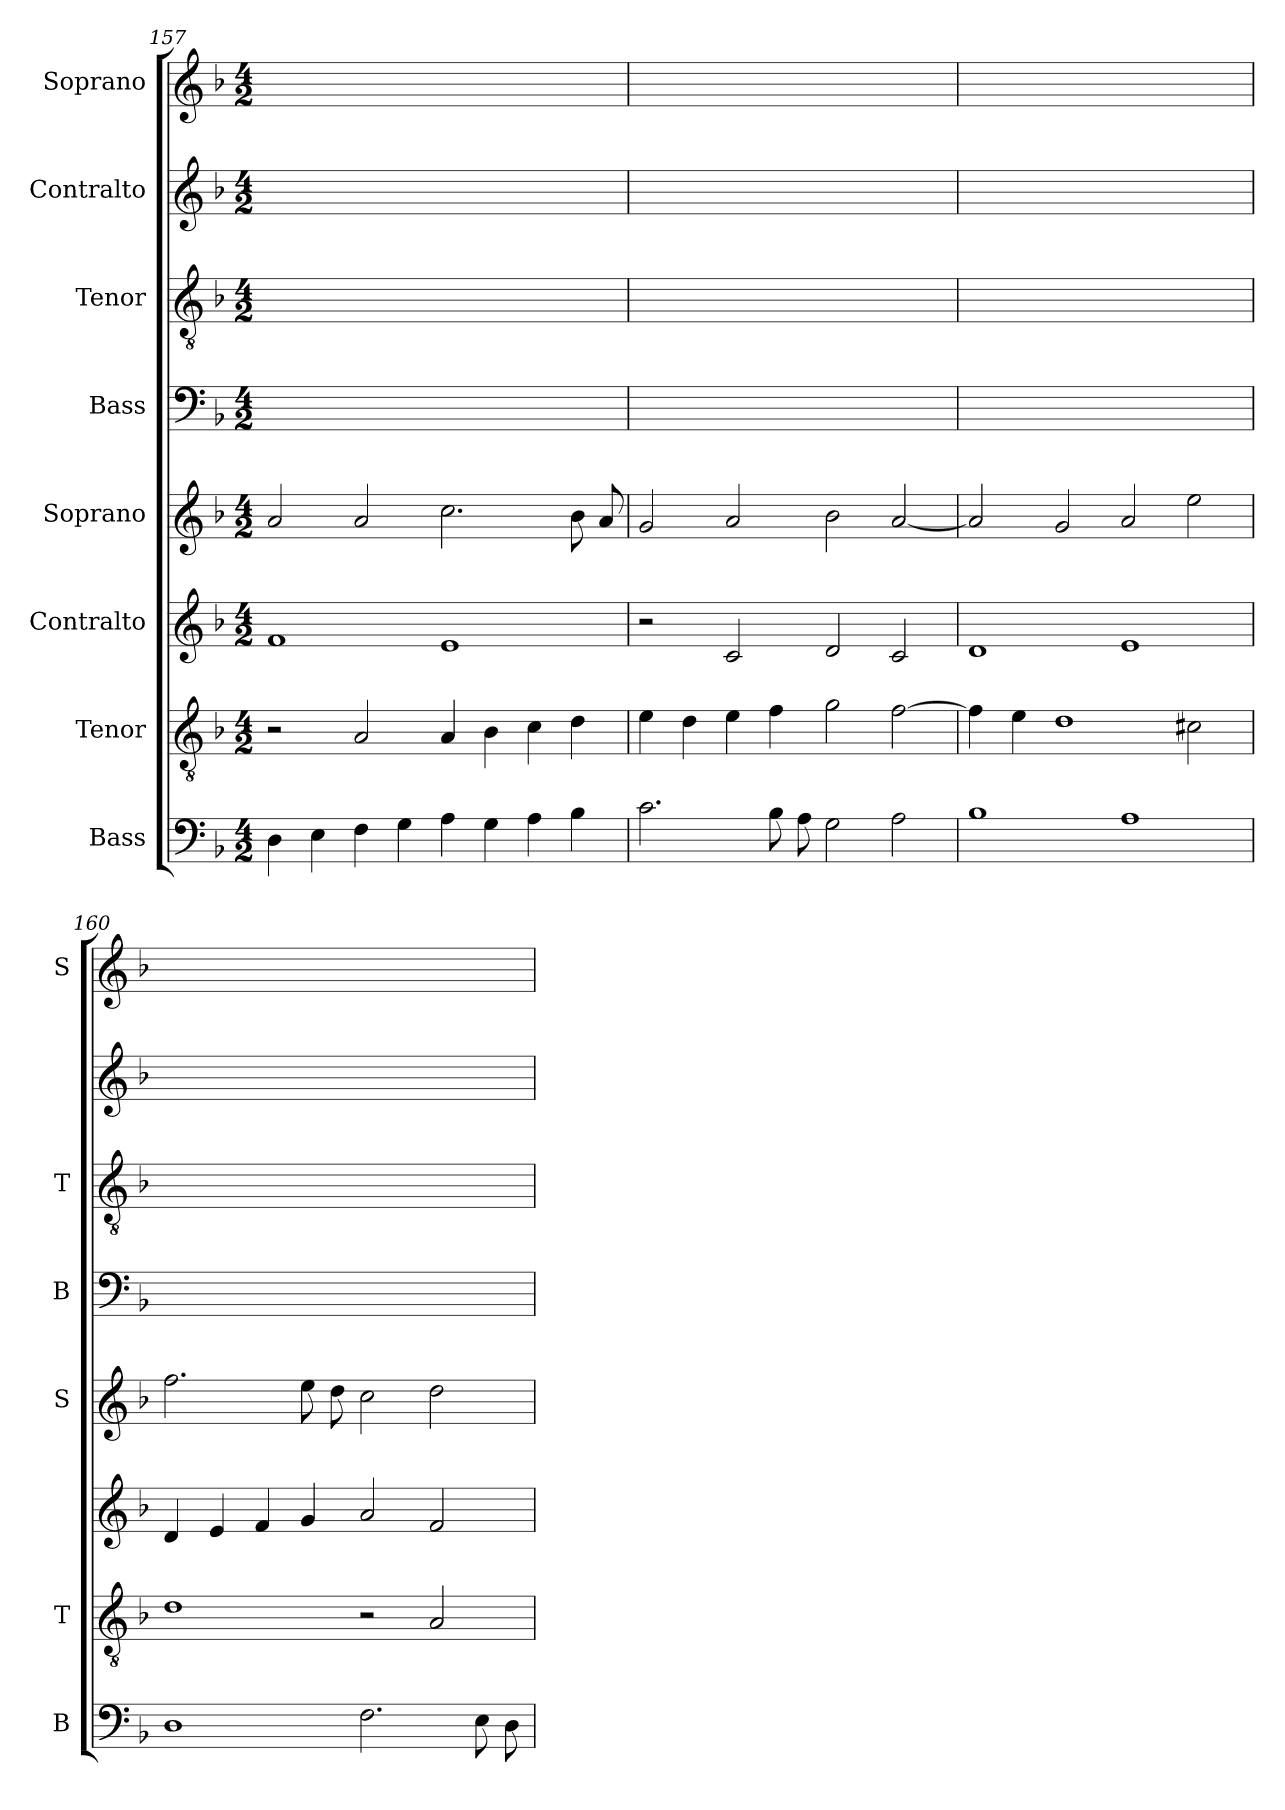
**kern	**kern	**kern	**kern	**kern	**kern	**kern	**kern
*part8	*part7	*part6	*part5	*part4	*part3	*part2	*part1
*staff8	*staff7	*staff6	*staff5	*staff4	*staff3	*staff2	*staff1
*I"Bass	*I"Tenor	*I"Contralto	*I"Soprano	*I"Bass	*I"Tenor	*I"Contralto	*I"Soprano
*I'B	*I'T	*	*I'S	*I'B	*I'T	*	*I'S
*clefF4	*clefGv2	*clefG2	*clefG2	*clefF4	*clefGv2	*clefG2	*clefG2
*k[b-]	*k[b-]	*k[b-]	*k[b-]	*k[b-]	*k[b-]	*k[b-]	*k[b-]
*G:dor	*G:dor	*G:dor	*G:dor	*G:dor	*G:dor	*G:dor	*G:dor
*M4/2	*M4/2	*M4/2	*M4/2	*M4/2	*M4/2	*M4/2	*M4/2
=157	=157	=157	=157	=157	=157	=157	=157
4D	2r	1f	2a	0ryy	0ryy	0ryy	0ryy
4E	.	.	.	.	.	.	.
4F	2A	.	2a	.	.	.	.
4G	.	.	.	.	.	.	.
4A	4A	1e	2.cc	.	.	.	.
4G	4B-	.	.	.	.	.	.
4A	4c	.	.	.	.	.	.
4B-	4d	.	8b-	.	.	.	.
.	.	.	8a	.	.	.	.
=158	=158	=158	=158	=158	=158	=158	=158
2.c	4e	2r	2g	0ryy	0ryy	0ryy	0ryy
.	4d	.	.	.	.	.	.
.	4e	2c	2a	.	.	.	.
8B-	4f	.	.	.	.	.	.
8A	.	.	.	.	.	.	.
2G	2g	2d	2b-	.	.	.	.
2A	[2f	2c	[2a	.	.	.	.
=159	=159	=159	=159	=159	=159	=159	=159
1B-	4f]	1d	2a]	0ryy	0ryy	0ryy	0ryy
.	4e	.	.	.	.	.	.
.	1d	.	2g	.	.	.	.
1A	.	1e	2a	.	.	.	.
.	2c#X	.	2ee	.	.	.	.
=160	=160	=160	=160	=160	=160	=160	=160
1D	1d	4d	2.ff	0ryy	0ryy	0ryy	0ryy
.	.	4e	.	.	.	.	.
.	.	4f	.	.	.	.	.
.	.	4g	8ee	.	.	.	.
.	.	.	8dd	.	.	.	.
2.F	2r	2a	2cc	.	.	.	.
.	2A	2f	2dd	.	.	.	.
8E	.	.	.	.	.	.	.
8D	.	.	.	.	.	.	.
=	=	=	=	=	=	=	=
*-	*-	*-	*-	*-	*-	*-	*-
